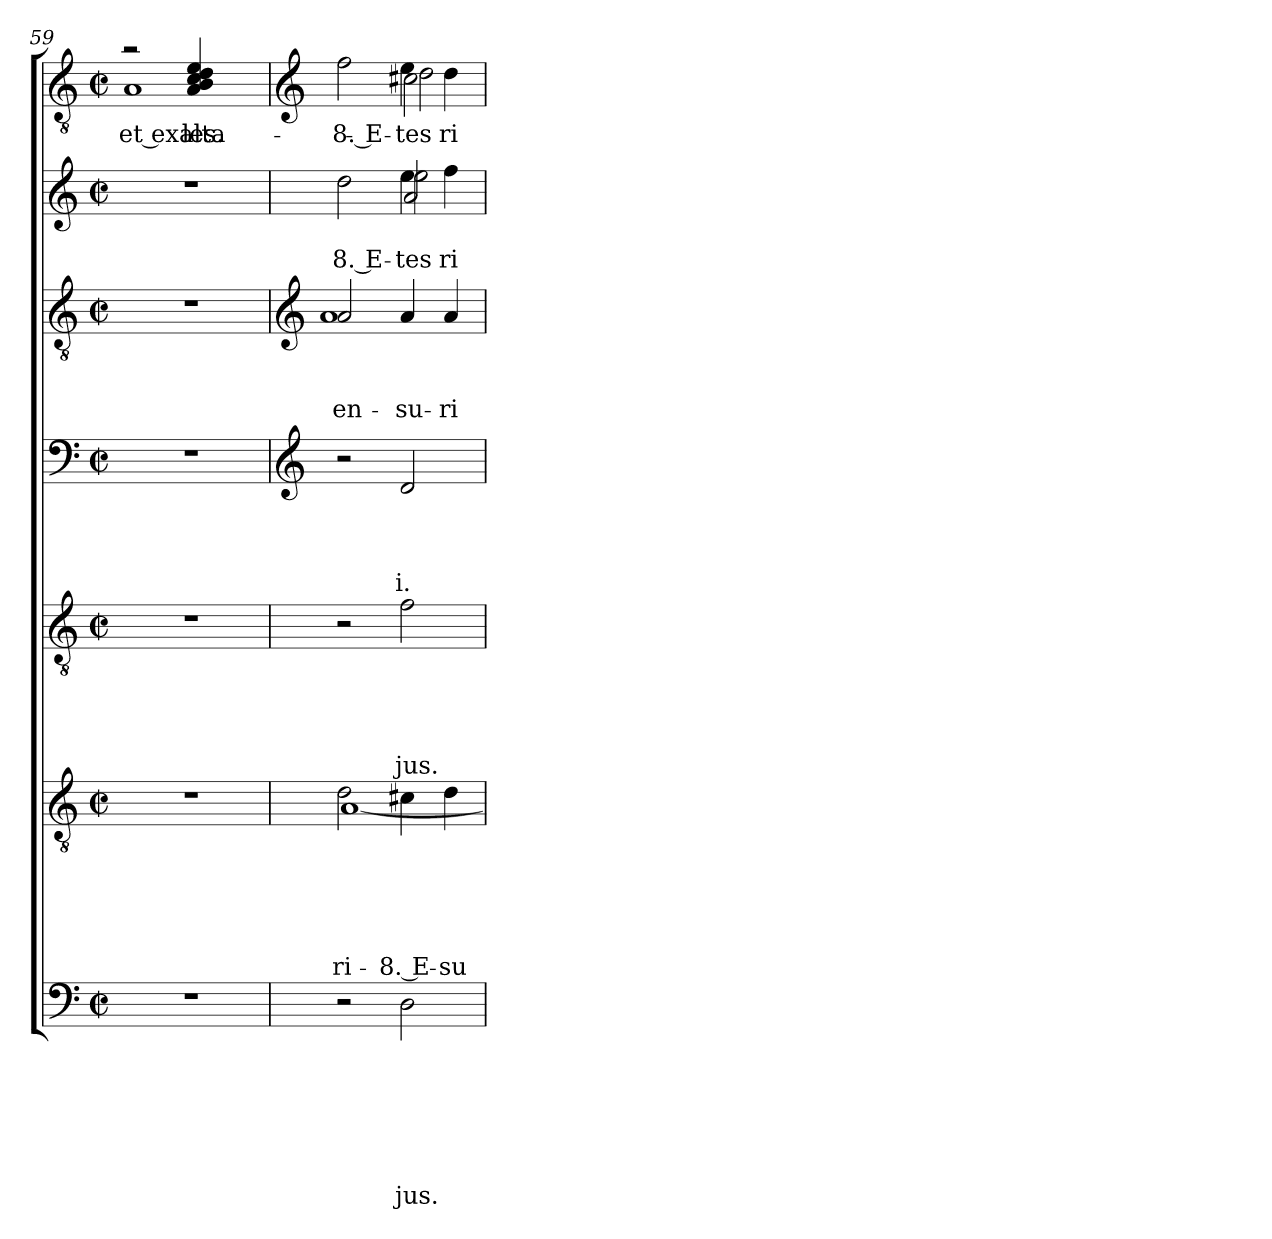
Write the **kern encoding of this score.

**kern	**text	**text	**text	**text	**text	**text	**text	**kern	**text	**text	**text	**text	**text	**text	**kern	**text	**text	**text	**text	**text	**kern	**text	**text	**text	**text	**kern	**text	**text	**text	**kern	**text	**text	**kern	**text
*part7	*part7	*part7	*part7	*part7	*part7	*part7	*part7	*part6	*part6	*part6	*part6	*part6	*part6	*part6	*part5	*part5	*part5	*part5	*part5	*part5	*part4	*part4	*part4	*part4	*part4	*part3	*part3	*part3	*part3	*part2	*part2	*part2	*part1	*part1
*staff7	*staff7	*staff7	*staff7	*staff7	*staff7	*staff7	*staff7	*staff6	*staff6	*staff6	*staff6	*staff6	*staff6	*staff6	*staff5	*staff5	*staff5	*staff5	*staff5	*staff5	*staff4	*staff4	*staff4	*staff4	*staff4	*staff3	*staff3	*staff3	*staff3	*staff2	*staff2	*staff2	*staff1	*staff1
*clefF4	*	*	*	*	*	*	*	*clefGv2	*	*	*	*	*	*	*clefGv2	*	*	*	*	*	*clefF4	*	*	*	*	*clefGv2	*	*	*	*clefG2	*	*	*clefGv2	*
*k[]	*	*	*	*	*	*	*	*k[]	*	*	*	*	*	*	*k[]	*	*	*	*	*	*k[]	*	*	*	*	*k[]	*	*	*	*k[]	*	*	*k[]	*
*C:	*	*	*	*	*	*	*	*C:	*	*	*	*	*	*	*C:	*	*	*	*	*	*C:	*	*	*	*	*C:	*	*	*	*C:	*	*	*C:	*
*M2/2	*	*	*	*	*	*	*	*M2/2	*	*	*	*	*	*	*M2/2	*	*	*	*	*	*M2/2	*	*	*	*	*M2/2	*	*	*	*M2/2	*	*	*M2/2	*
*met(c|)	*	*	*	*	*	*	*	*met(c|)	*	*	*	*	*	*	*met(c|)	*	*	*	*	*	*met(c|)	*	*	*	*	*met(c|)	*	*	*	*met(c|)	*	*	*met(c|)	*
=59	=59	=59	=59	=59	=59	=59	=59	=59	=59	=59	=59	=59	=59	=59	=59	=59	=59	=59	=59	=59	=59	=59	=59	=59	=59	=59	=59	=59	=59	=59	=59	=59	=59	=59
*	*	*	*	*	*	*	*	*	*	*	*	*	*	*	*	*	*	*	*	*	*	*	*	*	*	*	*	*	*	*	*	*	*^	*
!	!	!	!	!	!	!	!	!	!	!	!	!	!	!	!	!	!	!	!	!	!	!	!	!	!	!	!	!	!	!	!	!	!	!	!LO:LY:b:rj
1r	.	.	.	.	.	.	.	1r	.	.	.	.	.	.	1r	.	.	.	.	.	1r	.	.	.	.	1r	.	.	.	1r	.	.	2ra	1A	et exalta-
!	!	!	!	!	!	!	!	!	!	!	!	!	!	!	!	!	!	!	!	!	!	!	!	!	!	!	!	!	!	!	!	!	!LO:N:n=1:head=solid	!	!
!	!	!	!	!	!	!	!	!	!	!	!	!	!	!	!	!	!	!	!	!	!	!	!	!	!	!	!	!	!	!	!	!	!LO:N:n=2:head=solid	!	!
!	!	!	!	!	!	!	!	!	!	!	!	!	!	!	!	!	!	!	!	!	!	!	!	!	!	!	!	!	!	!	!	!	!LO:N:n=3:head=solid	!	!
!	!	!	!	!	!	!	!	!	!	!	!	!	!	!	!	!	!	!	!	!	!	!	!	!	!	!	!	!	!	!	!	!	!LO:N:n=4:head=solid	!	!
!	!	!	!	!	!	!	!	!	!	!	!	!	!	!	!	!	!	!	!	!	!	!	!	!	!	!	!	!	!	!	!	!	!LO:N:n=5:head=solid	!	!LO:LY:b
.	.	.	.	.	.	.	.	.	.	.	.	.	.	.	.	.	.	.	.	.	.	.	.	.	.	.	.	.	.	.	.	.	4A/ 4B/ 4c/ 4d/ 4e/	.	-les.
.	.	.	.	.	.	.	.	.	.	.	.	.	.	.	.	.	.	.	.	.	.	.	.	.	.	.	.	.	.	.	.	.	4ryy	.	.
*	*	*	*	*	*	*	*	*	*	*	*	*	*	*	*	*	*	*	*	*	*	*	*	*	*	*	*	*	*	*	*	*	*v	*v	*
!!LO:PB:g=z
=60	=60	=60	=60	=60	=60	=60	=60	=60	=60	=60	=60	=60	=60	=60	=60	=60	=60	=60	=60	=60	=60	=60	=60	=60	=60	=60	=60	=60	=60	=60	=60	=60	=60	=60
*	*	*	*	*	*	*	*	*	*	*	*	*	*	*	*	*	*	*	*	*	*clefG2	*	*	*	*	*clefG2	*	*	*	*	*	*	*clefG2	*
!	!	!	!	!	!	!	!	!	!	!	!	!	!	!LO:LY:b:rj	!	!	!	!	!	!	!	!	!	!	!	!	!	!	!	!	!	!	!	!
*	*	*	*	*	*	*	*	*^	*	*	*	*	*	*	*	*	*	*	*	*	*	*	*	*	*	*	*	*	*	*	*	*	*	*
!	!	!	!	!	!	!	!	!	!	!	!	!	!	!	!LO:LY:b:rj	!	!	!	!	!	!	!	!	!	!	!	!	!	!	!LO:LY:b:rj	!	!	!	!	!
*	*	*	*	*	*	*	*	*	*	*	*	*	*	*	*	*	*	*	*	*	*	*	*	*	*	*	*^	*	*	*	*	*	*	*	*
!	!	!	!	!	!	!	!	!	!	!	!	!	!	!	!	!	!	!	!	!	!	!	!	!	!	!	!	!	!	!	!LO:LY:b:rj	!	!	!LO:LY:b:rj	!	!LO:LY:b:rj
*	*	*	*	*	*	*	*	*	*	*	*	*	*	*	*	*	*	*	*	*	*	*	*	*	*	*	*	*	*	*	*	*^	*	*	*^	*
*	*	*	*	*	*	*	*	*	*	*	*	*	*	*	*	*	*	*	*	*	*	*	*	*	*	*	*	*	*	*	*	*	*^	*	*	*	*^	*
2r	.	.	.	.	.	.	.	2d\	[<1A	.	.	.	.	.	-ri-	2r	.	.	.	.	.	2r	.	.	.	.	2a/	1a	.	.	-en-	2dd\	2ryy	2ryy	.	8. E-	2ff\	2ryy	2ryy	-8. E-
!	!	!	!	!	!	!	!LO:LY:b:rj	!	!	!	!	!	!	!	!LO:LY:b	!	!	!	!	!	!LO:LY:b:rj	!	!	!	!	!LO:LY:b:rj	!	!	!	!	!LO:LY:b	!	!	!	!	!LO:LY:b	!	!	!	!
!	!	!	!	!	!	!	!	!	!	!	!	!	!	!	!	!	!	!	!	!	!	!	!	!	!	!	!	!	!	!	!	!	!	!	!	!LO:LY:b:rj	!	!	!	!
!	!	!	!	!	!	!	!	!	!	!	!	!	!	!	!	!	!	!	!	!	!	!	!	!	!	!	!	!	!	!	!	!	!	!	!	!LO:LY:b	!	!	!	!LO:LY:b
!	!	!	!	!	!	!	!	!	!	!	!	!	!	!	!	!	!	!	!	!	!	!	!	!	!	!	!	!	!	!	!	!	!	!	!	!	!	!	!	!LO:LY:b:rj
!	!	!	!	!	!	!	!	!	!	!	!	!	!	!	!	!	!	!	!	!	!	!	!	!	!	!	!	!	!	!	!	!	!	!	!	!	!	!	!	!LO:LY:b
2D\	.	.	.	.	.	.	-jus.	4c#X\	.	.	.	.	.	.	8. E-	2f\	.	.	.	.	-jus.	2d/	.	.	.	-i.	4a/	.	.	.	-su-	4ee\	2ee\	2a/	.	-tes	4ee\	2cc#X\	2dd\	-tes
!	!	!	!	!	!	!	!	!	!	!	!	!	!	!	!LO:LY:b	!	!	!	!	!	!	!	!	!	!	!	!	!	!	!	!LO:LY:b	!	!	!	!	!LO:LY:b	!	!	!	!LO:LY:b
.	.	.	.	.	.	.	.	4d\	.	.	.	.	.	.	-su-	.	.	.	.	.	.	.	.	.	.	.	4a/	.	.	.	-ri-	4ff\	.	.	.	-ri-	4dd\	.	.	-ri-
*	*	*	*	*	*	*	*	*	*	*	*	*	*	*	*	*	*	*	*	*	*	*	*	*	*	*	*v	*v	*	*	*	*	*	*	*	*	*v	*v	*v	*
*	*	*	*	*	*	*	*	*v	*v	*	*	*	*	*	*	*	*	*	*	*	*	*	*	*	*	*	*	*	*	*	*v	*v	*v	*	*	*	*
=	=	=	=	=	=	=	=	=	=	=	=	=	=	=	=	=	=	=	=	=	=	=	=	=	=	=	=	=	=	=	=	=	=	=
*-	*-	*-	*-	*-	*-	*-	*-	*-	*-	*-	*-	*-	*-	*-	*-	*-	*-	*-	*-	*-	*-	*-	*-	*-	*-	*-	*-	*-	*-	*-	*-	*-	*-	*-
